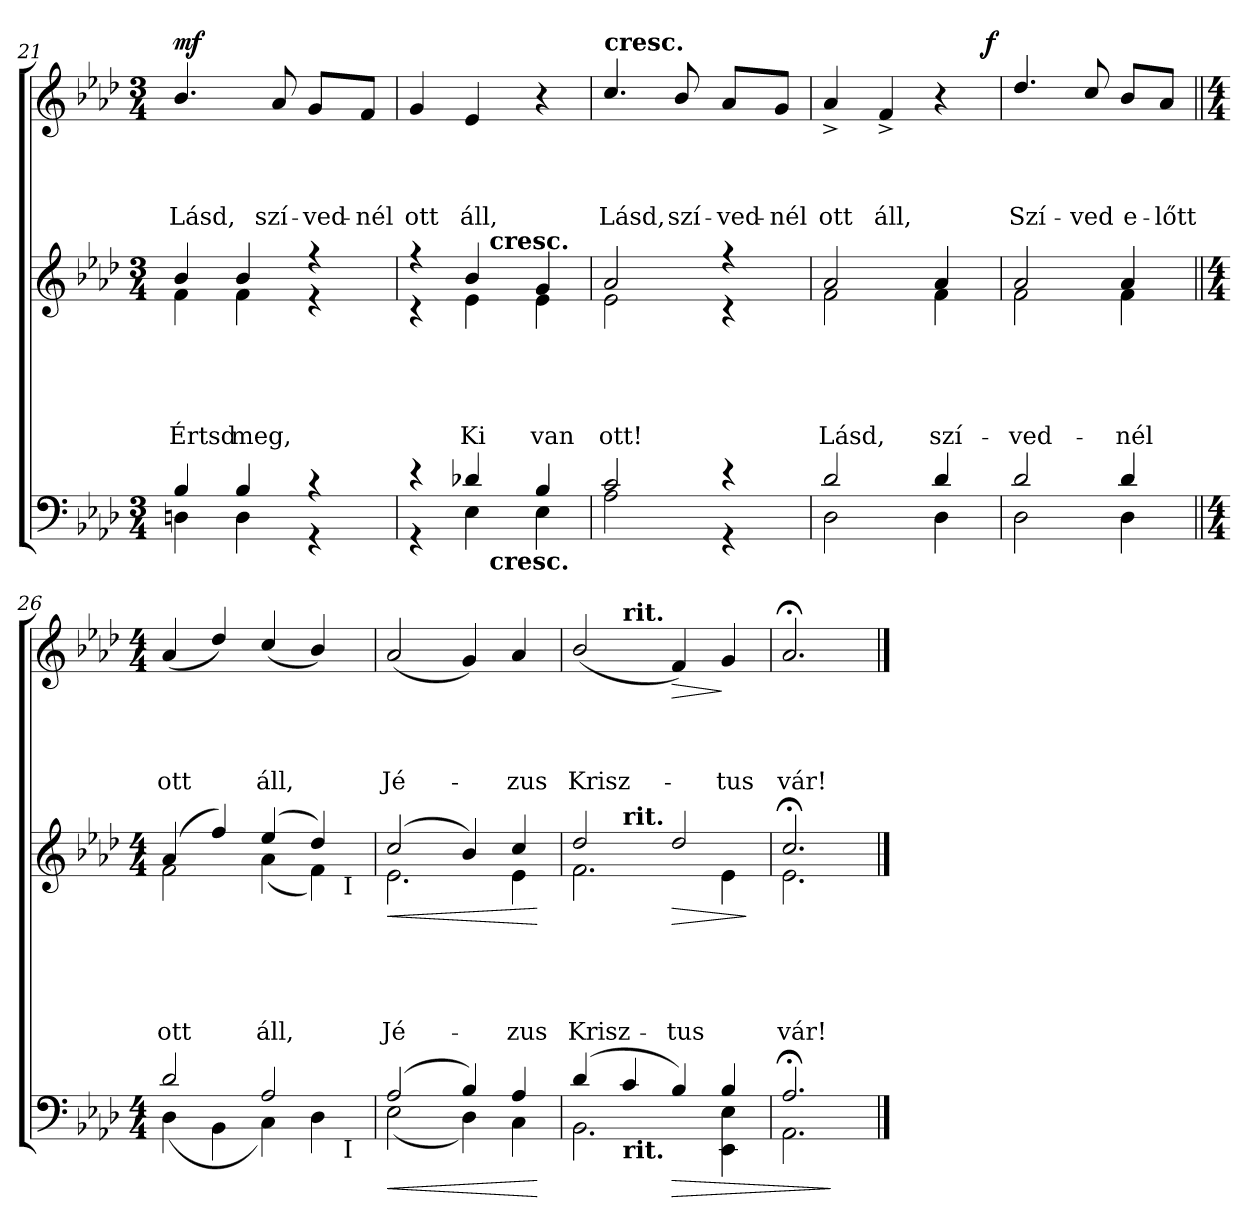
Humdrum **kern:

**kern	**dynam	**kern	**text	**text	**text	**text	**text	**dynam	**kern	**text	**text	**text	**text	**dynam
*part3	*part3	*part2	*part2	*part2	*part2	*part2	*part2	*part2	*part1	*part1	*part1	*part1	*part1	*part1
*staff3	*staff3	*staff2	*staff2	*staff2	*staff2	*staff2	*staff2	*staff2	*staff1	*staff1	*staff1	*staff1	*staff1	*staff1
*clefF4	*	*clefG2	*	*	*	*	*	*	*clefG2	*	*	*	*	*
*k[b-e-a-d-]	*	*k[b-e-a-d-]	*	*	*	*	*	*	*k[b-e-a-d-]	*	*	*	*	*
*f:	*	*f:	*	*	*	*	*	*	*f:	*	*	*	*	*
*M3/4	*	*M3/4	*	*	*	*	*	*	*M3/4	*	*	*	*	*
=21	=21	=21	=21	=21	=21	=21	=21	=21	=21	=21	=21	=21	=21	=21
*^	*	*	*	*	*	*	*	*	*	*	*	*	*	*
!	!	!	!	!	!	!	!	!LO:LY:b	!	!	!	!	!	!	!
*	*	*	*^	*	*	*	*	*	*	*	*	*	*	*	*
!	!	!	!	!	!	!	!	!	!	!	!	!	!	!	!LO:LY:b	!LO:DY:a
4B-/	4Dn\	.	4b-/	4f\	.	.	.	.	Értsd	.	4.b-/	.	.	.	Lásd,	mf
!	!	!	!	!	!	!	!	!	!LO:LY:b	!	!	!	!	!	!	!
4B-/	4D\	.	4b-/	4f\	.	.	.	.	meg,	.	.	.	.	.	.	.
!	!	!	!	!	!	!	!	!	!	!	!	!	!	!	!LO:LY:b	!
.	.	.	.	.	.	.	.	.	.	.	8a-/	.	.	.	szí-	.
!	!	!	!	!	!	!	!	!	!	!	!	!	!	!	!LO:LY:b	!
4r	4r	.	4r	4r	.	.	.	.	.	.	8g/L	.	.	.	-ved-	.
!	!	!	!	!	!	!	!	!	!	!	!	!	!	!	!LO:LY:b	!
.	.	.	.	.	.	.	.	.	.	.	8f/J	.	.	.	-nél	.
=22	=22	=22	=22	=22	=22	=22	=22	=22	=22	=22	=22	=22	=22	=22	=22	=22
!	!	!	!	!	!	!	!	!	!	!	!	!	!	!	!LO:LY:b	!
*	*^	*	*	*^	*	*	*	*	*	*	*	*	*	*	*	*
4r	4r	4ryy	.	4r	4r	4ryy	.	.	.	.	.	.	4g/	.	.	.	ott	.
!	!	!	!	!	!	!	!	!	!	!	!LO:LY:b	!	!	!	!	!	!	!
!	!	!	!	!	!	!	!	!	!	!	!	!	!	!	!	!	!LO:LY:b	!
4d-X/	4E-\	16ryy	.	4b-/	4e-\	16ryy	.	.	.	.	Ki	.	4e-/	.	.	.	áll,	.
!	!	!	!	!	!	!LO:TX:a:B:t=cresc.	!	!	!	!	!	!	!	!	!	!	!	!
!	!	!LO:TX:b:B:t=cresc.	!	!	!	!	!	!	!	!	!	!	!	!	!	!	!	!
.	.	4..ryy	.	.	.	4..ryy	.	.	.	.	.	.	.	.	.	.	.	.
!	!	!	!	!	!	!	!	!	!	!	!LO:LY:b	!	!	!	!	!	!	!
4B-/	4E-\	.	.	4g/	4e-\	.	.	.	.	.	van	.	4r	.	.	.	.	.
*	*v	*v	*	*	*	*	*	*	*	*	*	*	*	*	*	*	*	*
*	*	*	*v	*v	*v	*	*	*	*	*	*	*	*	*	*	*	*
!!LO:LB:g=z
=23	=23	=23	=23	=23	=23	=23	=23	=23	=23	=23	=23	=23	=23	=23	=23
*	*^	*	*^	*	*	*	*	*	*	*	*	*	*	*	*
*	*	*	*	*	*^	*	*	*	*	*	*	*	*	*	*	*	*
!	!	!	!	!	!	!	!	!	!	!	!LO:LY:b	!	!	!	!	!	!	!
*	*v	*v	*	*	*	*	*	*	*	*	*	*	*	*	*	*	*	*
*	*	*	*	*v	*v	*	*	*	*	*	*	*	*	*	*	*	*
*	*^	*	*	*^	*	*	*	*	*	*	*	*	*	*	*	*
!	!	!	!	!	!	!	!	!	!	!	!	!	!LO:TX:a:B:t=cresc.	!	!	!	!	!
!	!	!	!LO:DY:b	!	!	!	!	!	!	!	!	!	!	!	!	!	!LO:LY:b	!
!	!	!	!LO:DY:n=1:b	!	!	!	!	!	!	!	!	!	!	!	!	!	!	!
*	*v	*v	*	*	*	*	*	*	*	*	*	*	*	*	*	*	*	*
*	*	*	*	*v	*v	*	*	*	*	*	*	*	*	*	*	*	*
2c/	2A-\	mf mf	2a-/	2e-\	.	.	.	.	ott!	.	4.cc/	.	.	.	Lásd,	.
!	!	!	!	!	!	!	!	!	!	!	!	!	!	!	!LO:LY:b	!
.	.	.	.	.	.	.	.	.	.	.	8b-/	.	.	.	szí-	.
!	!	!	!	!	!	!	!	!	!	!	!	!	!	!	!LO:LY:b	!
4r	4r	.	4r	4r	.	.	.	.	.	.	8a-/L	.	.	.	-ved-	.
!	!	!	!	!	!	!	!	!	!	!	!	!	!	!	!LO:LY:b	!
.	.	.	.	.	.	.	.	.	.	.	8g/J	.	.	.	-nél	.
=24	=24	=24	=24	=24	=24	=24	=24	=24	=24	=24	=24	=24	=24	=24	=24	=24
!	!	!	!	!	!	!	!	!	!LO:LY:b	!	!	!	!	!	!	!
!	!	!	!	!	!	!	!	!	!	!	!	!	!	!	!LO:LY:b	!
*	*	*	*	*	*	*	*	*	*	*	*^	*	*	*	*	*
2d-/	2D-\	.	2a-/	2f\	.	.	.	.	Lásd,	.	4a-^</	2ryy	.	.	.	ott	.
!	!	!	!	!	!	!	!	!	!	!	!	!	!	!	!	!LO:LY:b	!
.	.	.	.	.	.	.	.	.	.	.	4f^</	.	.	.	.	áll,	.
!	!	!	!	!	!	!	!	!	!LO:LY:b	!	!	!	!	!	!	!	!
4d-/	4D-\	.	4a-/	4f\	.	.	.	.	szí-	.	4r	8..ryy	.	.	.	.	.
!	!	!	!	!	!	!	!	!	!	!	!	!	!	!	!	!	!LO:DY:a
.	.	.	.	.	.	.	.	.	.	.	.	32ryy	.	.	.	.	f
*	*	*	*	*	*	*	*	*	*	*	*v	*v	*	*	*	*	*
=25	=25	=25	=25	=25	=25	=25	=25	=25	=25	=25	=25	=25	=25	=25	=25	=25
*	*	*	*	*	*	*	*	*	*	*	*^	*	*	*	*	*
!	!	!	!	!	!	!	!	!	!LO:LY:b	!	!	!	!	!	!	!	!
*	*	*	*	*	*	*	*	*	*	*	*v	*v	*	*	*	*	*
*	*	*	*	*	*	*	*	*	*	*	*^	*	*	*	*	*
!	!	!	!	!	!	!	!	!	!	!	!	!	!	!	!	!LO:LY:b	!
*	*	*	*	*	*	*	*	*	*	*	*v	*v	*	*	*	*	*
2d-/	2D-\	.	2a-/	2f\	.	.	.	.	-ved-	.	4.dd-/	.	.	.	Szí-	.
!	!	!	!	!	!	!	!	!	!	!	!	!	!	!	!LO:LY:b	!
.	.	.	.	.	.	.	.	.	.	.	8cc/	.	.	.	-ved	.
!	!	!	!	!	!	!	!	!	!LO:LY:b	!	!	!	!	!	!	!
!	!	!	!	!	!	!	!	!	!	!	!	!	!	!	!LO:LY:b	!
4d-/	4D-\	.	4a-/	4f\	.	.	.	.	-nél	.	8b-/L	.	.	.	e-	.
!	!	!	!	!	!	!	!	!	!	!	!	!	!	!	!LO:LY:b	!
.	.	.	.	.	.	.	.	.	.	.	8a-/J	.	.	.	-lőtt	.
*v	*v	*	*	*	*	*	*	*	*	*	*	*	*	*	*	*
*	*	*v	*v	*	*	*	*	*	*	*	*	*	*	*	*
!!LO:LB:g=z
=26||	=26||	=26||	=26||	=26||	=26||	=26||	=26||	=26||	=26||	=26||	=26||	=26||	=26||	=26||
*M4/4	*	*M4/4	*	*	*	*	*	*	*M4/4	*	*	*	*	*
*^	*	*	*	*	*	*	*	*	*	*	*	*	*	*
!	!	!	!	!	!	!	!	!LO:LY:b	!	!	!	!	!	!	!
*	*	*	*^	*	*	*	*	*	*	*	*	*	*	*	*
!	!	!	!	!	!	!	!	!	!	!	!	!	!	!	!LO:LY:b	!
*	*^	*	*	*^	*	*	*	*	*	*	*	*	*	*	*	*
2d-/	(<4D-\	2..ryy	.	(>4a-/	2f\	2..ryy	.	.	.	.	ott	.	(>4a-/	.	.	.	ott	.
.	4BB-\	.	.	4ff/)	.	.	.	.	.	.	.	.	4dd-/)	.	.	.	.	.
!	!	!	!	!	!	!	!	!	!	!	!LO:LY:b	!	!	!	!	!	!	!
!	!	!	!	!	!	!	!	!	!	!	!	!	!	!	!	!	!LO:LY:b	!
2A-/	4C\)	.	.	(>4ee-/	(<4a-\	.	.	.	.	.	áll,	.	(>4cc/	.	.	.	áll,	.
.	4D-\	.	.	4dd-/)	4f\)	.	.	.	.	.	.	.	4b-/)	.	.	.	.	.
!	!	!	!	!	!	!LO:TX:b:t=I	!	!	!	!	!	!	!	!	!	!	!	!
!	!	!LO:TX:b:t=I	!	!	!	!	!	!	!	!	!	!	!	!	!	!	!	!
.	.	8ryy	.	.	.	8ryy	.	.	.	.	.	.	.	.	.	.	.	.
=27	=27	=27	=27	=27	=27	=27	=27	=27	=27	=27	=27	=27	=27	=27	=27	=27	=27	=27
!	!	!	!LO:HP:b	!	!	!	!	!	!	!	!	!	!	!	!	!	!	!
*	*v	*v	*	*	*	*	*	*	*	*	*	*	*	*	*	*	*	*
*	*	*	*v	*v	*v	*	*	*	*	*	*	*	*	*	*	*	*
*	*^	*	*^	*	*	*	*	*	*	*	*	*	*	*	*
*	*	*	*	*	*^	*	*	*	*	*	*	*	*	*	*	*	*
!	!	!	!	!	!	!	!	!	!	!	!LO:LY:b	!LO:HP:b	!	!	!	!	!	!
*	*v	*v	*	*	*	*	*	*	*	*	*	*	*	*	*	*	*	*
*	*	*	*	*v	*v	*	*	*	*	*	*	*	*	*	*	*	*
*	*^	*	*	*^	*	*	*	*	*	*	*	*	*	*	*	*
!	!	!	!	!	!	!	!	!	!	!	!	!	!	!	!	!	!LO:LY:b	!
*	*v	*v	*	*	*	*	*	*	*	*	*	*	*	*	*	*	*	*
*	*	*	*	*v	*v	*	*	*	*	*	*	*	*	*	*	*	*
(>2A-/	(<2E-\	<	(2cc/	2.e-\	.	.	.	.	Jé-	<	(>2a-/	.	.	.	Jé-	.
4B-/)	4D-\)	.	4b-/)	.	.	.	.	.	.	.	4g/)	.	.	.	.	.
!	!	!	!	!	!	!	!	!	!LO:LY:b	!	!	!	!	!	!	!
!	!	!	!	!	!	!	!	!	!	!	!	!	!	!	!LO:LY:b	!
4A-/	4C\	.	4cc/	4e-\	.	.	.	.	-zus	.	4a-/	.	.	.	-zus	.
*v	*v	*	*	*	*	*	*	*	*	*	*	*	*	*	*	*
*	*	*v	*v	*	*	*	*	*	*	*	*	*	*	*	*
.	[	.	.	.	.	.	.	[	.	.	.	.	.	.
=28	=28	=28	=28	=28	=28	=28	=28	=28	=28	=28	=28	=28	=28	=28
*^	*	*	*	*	*	*	*	*	*	*	*	*	*	*
!	!	!	!	!	!	!	!	!LO:LY:b	!	!	!	!	!	!	!
*	*	*	*^	*	*	*	*	*	*	*	*	*	*	*	*
!	!	!	!	!	!	!	!	!	!	!	!	!	!	!	!LO:LY:b	!
*	*	*	*	*^	*	*	*	*	*	*	*^	*	*	*	*	*
(4d-/	2.BB-\	.	2dd-/	2.f\	4ryy	.	.	.	.	Krisz-	.	(2b-/	4ryy	.	.	.	Krisz-	.
!	!	!	!	!	!	!	!	!	!	!	!	!	!LO:TX:a:B:t=rit.	!	!	!	!	!
!	!	!	!	!	!LO:TX:a:B:t=rit.	!	!	!	!	!	!	!	!	!	!	!	!	!
!LO:TX:b:B:t=rit.	!	!	!	!	!	!	!	!	!	!	!	!	!	!	!	!	!	!
4c/	.	.	.	.	2.ryy	.	.	.	.	.	.	.	2.ryy	.	.	.	.	.
!	!	!LO:HP:b	!	!	!	!	!	!	!	!	!	!	!	!	!	!	!	!
!	!	!	!	!	!	!	!	!	!	!LO:LY:b	!LO:HP:b	!	!	!	!	!	!	!LO:HP:b
4B-/)	.	>	2dd-/	.	.	.	.	.	.	-tus	>	4f/)	.	.	.	.	.	>
!	!	!	!	!	!	!	!	!	!	!	!	!	!	!	!	!	!LO:LY:b	!
4B-/	4EE-\ 4E-\	.	.	4e-\	.	.	.	.	.	.	.	4g/	.	.	.	.	-tus	]
*v	*v	*	*	*	*	*	*	*	*	*	*	*	*	*	*	*	*	*
.	.	.	.	.	.	.	.	.	.	]	.	.	.	.	.	.	.
*	*	*v	*v	*v	*	*	*	*	*	*	*	*	*	*	*	*	*
*	*	*	*	*	*	*	*	*	*v	*v	*	*	*	*	*
=29	=29	=29	=29	=29	=29	=29	=29	=29	=29	=29	=29	=29	=29	=29
*^	*	*	*	*	*	*	*	*	*	*	*	*	*	*
*	*	*	*^	*	*	*	*	*	*	*^	*	*	*	*	*
*	*	*	*	*^	*	*	*	*	*	*	*	*	*	*	*	*	*
!	!	!	!	!	!	!	!	!	!	!LO:LY:b	!	!	!	!	!	!	!	!
*	*	*	*	*v	*v	*	*	*	*	*	*	*	*	*	*	*	*	*
*	*	*	*	*	*	*	*	*	*	*	*v	*v	*	*	*	*	*
*	*	*	*	*^	*	*	*	*	*	*	*^	*	*	*	*	*
!	!	!	!	!	!	!	!	!	!	!	!	!	!	!	!	!	!LO:LY:b	!
*	*	*	*	*v	*v	*	*	*	*	*	*	*	*	*	*	*	*	*
*	*	*	*	*	*	*	*	*	*	*	*v	*v	*	*	*	*	*
2.A-;/	2.AA-\	.	2.cc;/	2.e-\	.	.	.	.	vár!	.	2.a-;/	.	.	.	vár!	.
*v	*v	*	*	*	*	*	*	*	*	*	*	*	*	*	*	*
*	*	*v	*v	*	*	*	*	*	*	*	*	*	*	*	*
.	]	.	.	.	.	.	.	.	.	.	.	.	.	.
==	==	==	==	==	==	==	==	==	==	==	==	==	==	==
*-	*-	*-	*-	*-	*-	*-	*-	*-	*-	*-	*-	*-	*-	*-
